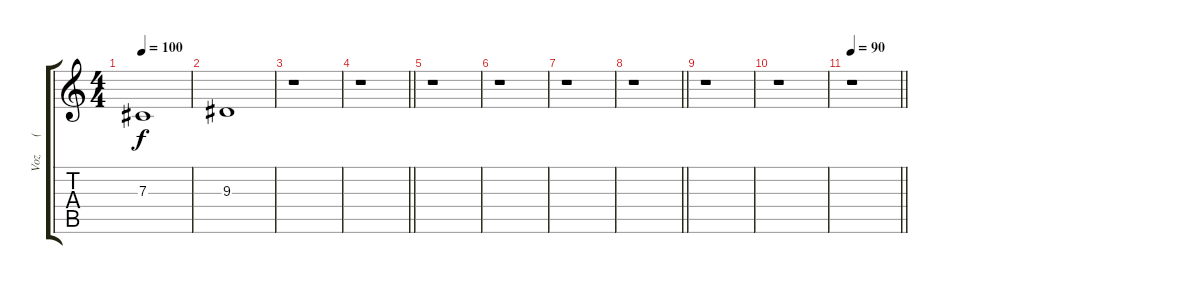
\track ("Voz      (Rodrigo)" "Voz      (") {instrument choiraahs}
\staff {score tabs}
\tuning (Eb4 Bb3 Gb3 Db3 Ab2 Eb2) {hide}
\ts (4 4)
\tempo 100
\clef g2
\ks c
7.3{t}.1{dy f} |
9.3.1 |
r.1 |
\barLineRight lightlight
r.1 |
r.1 |
r.1 |
r.1 |
\barLineRight lightlight
r.1 |
r.1 |
r.1 |
\tempo 90
\barLineRight lightlight
r.1
